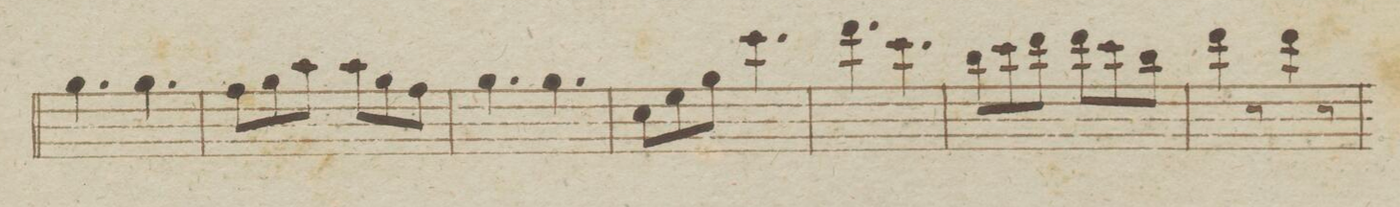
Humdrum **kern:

**kern	**dynam
*I"Fagotto Primo.	*
*clefF4	*
*k[b-e-]	*
*met(c)	*
*M6/8	*
4.B-\	.
4.B-\	.
=23	=23
8A\L	.
8B-\	.
8c\J	.
8c\L	.
8B-\	.
8A\J	.
=24	=24
4.B-\	.
4.B-\	.
=25	=25
8E-\L	.
8G\	.
8B-\J	.
4.e-\	.
=26	=26
4.f\	.
4.e-\	.
=27	=27
8d\L	.
8e-\	.
8f\J	.
8f\L	.
8e-\	.
8d\J	.
=28	=28
4f\	.
8r	.
4f\	.
8r	.
=29	=29
*-	*-
